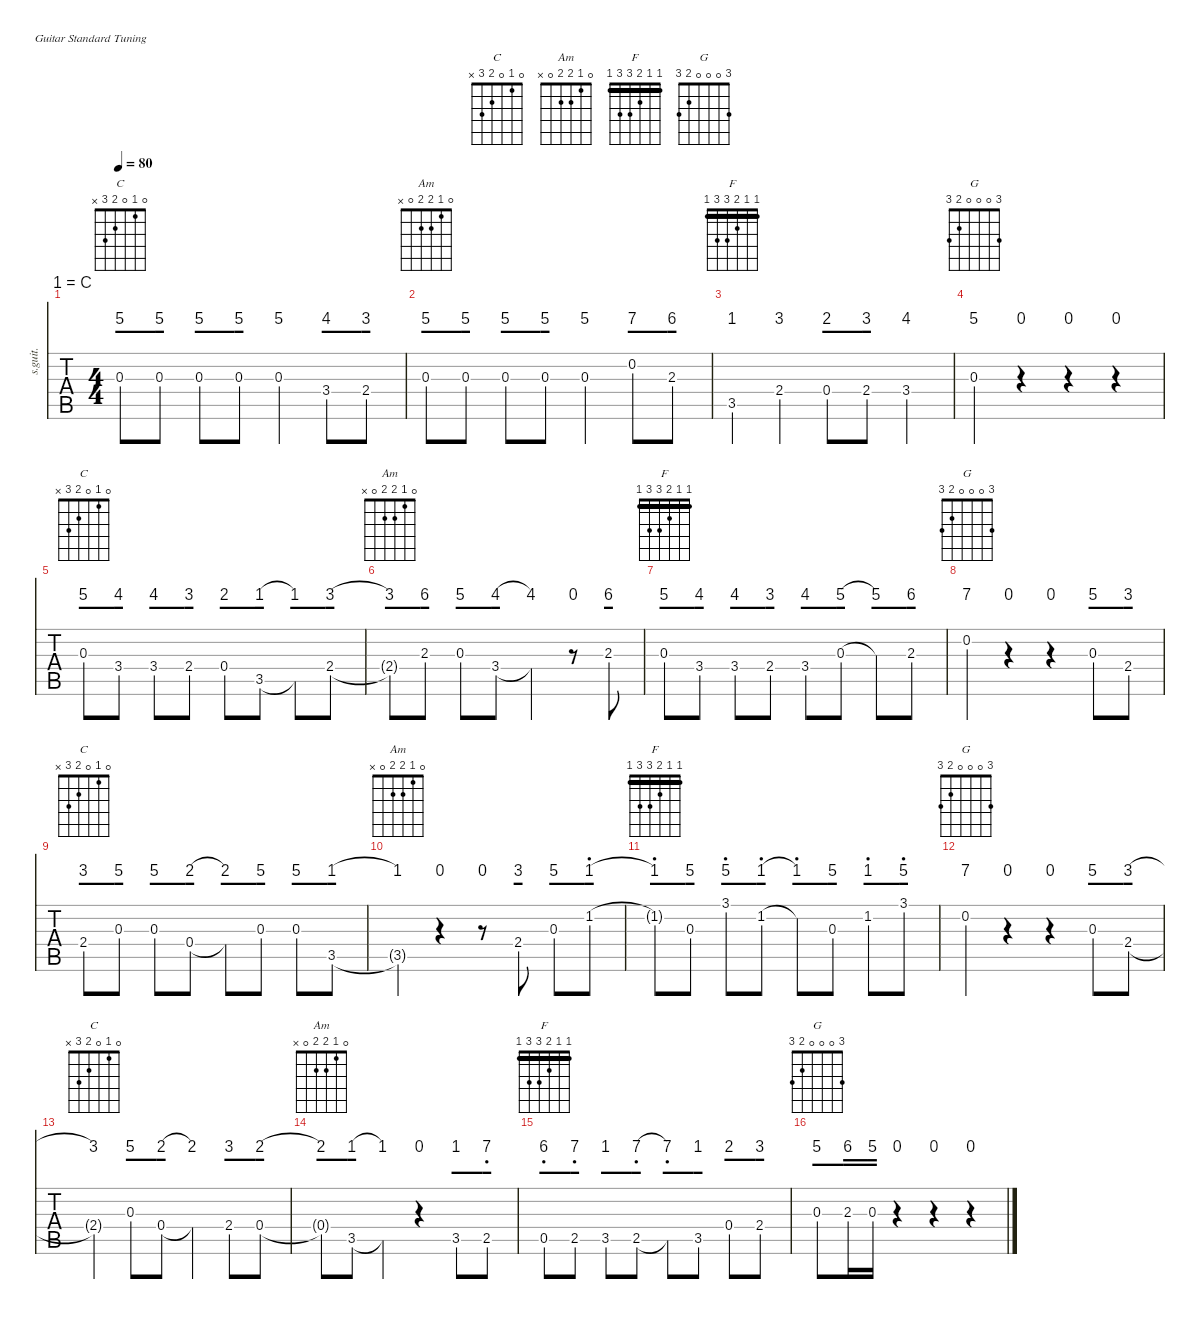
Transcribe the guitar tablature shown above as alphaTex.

\defaultSystemsLayout 4
\hideDynamics
\bracketExtendMode nobrackets
\chordDiagramsInScore
\track ("Steel Guitar" "s.guit.") {defaultSystemsLayout 4 instrument acousticguitarsteel}
\staff {tabs numbered}
\tuning (E4 B3 G3 D3 A2 E2)
\chord ("C" 0 1 0 2 3 x) {showfingering false}
\chord ("Am" 0 1 2 2 0 x) {showfingering false}
\chord ("F" 1 1 2 3 3 1) {showfingering false barre (1 1)}
\chord ("G" 3 0 0 0 2 3) {showfingering false}
\ts (4 4)
\tempo 80
\clef g2
\ks c
0.3.8{ch "C" dy mf} 0.3.8 0.3.8 0.3.8 0.3.4 3.4.8 2.4.8 |
0.3.8{ch "Am"} 0.3.8 0.3.8 0.3.8 0.3.4 0.2.8 2.3.8 |
3.5.4{ch "F"} 2.4.4 0.4.8 2.4.8 3.4.4 |
0.3.4{ch "G"} r.4 r.4 r.4 |
0.3.8{ch "C"} 3.4.8 3.4.8 2.4.8 0.4.8 3.5.8 3.5{t}.8 2.4.8 |
2.4{t}.8{ch "Am"} 2.3.8 0.3.8 3.4.8 3.4{t}.4 r.8 2.3.8 |
0.3.8{ch "F"} 3.4.8 3.4.8 2.4.8 3.4.8 0.3.8 0.3{t}.8 2.3.8 |
0.2.4{ch "G"} r.4 r.4 0.3.8 2.4.8 |
2.4.8{ch "C"} 0.3.8 0.3.8 0.4.8 0.4{t}.8 0.3.8 0.3.8 3.5.8 |
3.5{t}.4{ch "Am"} r.4 r.8 2.4.8 0.3.8 1.2.8 |
1.2{t}.8{ch "F"} 0.3.8 3.1.8 1.2.8 1.2{t}.8 0.3.8 1.2.8 3.1.8 |
0.2.4{ch "G"} r.4 r.4 0.3.8 2.4.8 |
2.4{t}.4{ch "C"} 0.3.8 0.4.8 0.4{t}.4 2.4.8 0.4.8 |
0.4{t}.8{ch "Am"} 3.5.8 3.5{t}.4 r.4 3.5.8 2.5.8 |
0.5.8{ch "F"} 2.5.8 3.5.8 2.5.8 2.5{t}.8 3.5.8 0.4.8 2.4.8 |
0.3.8{ch "G"} 2.3.16 0.3.16 r.4 r.4 r.4
